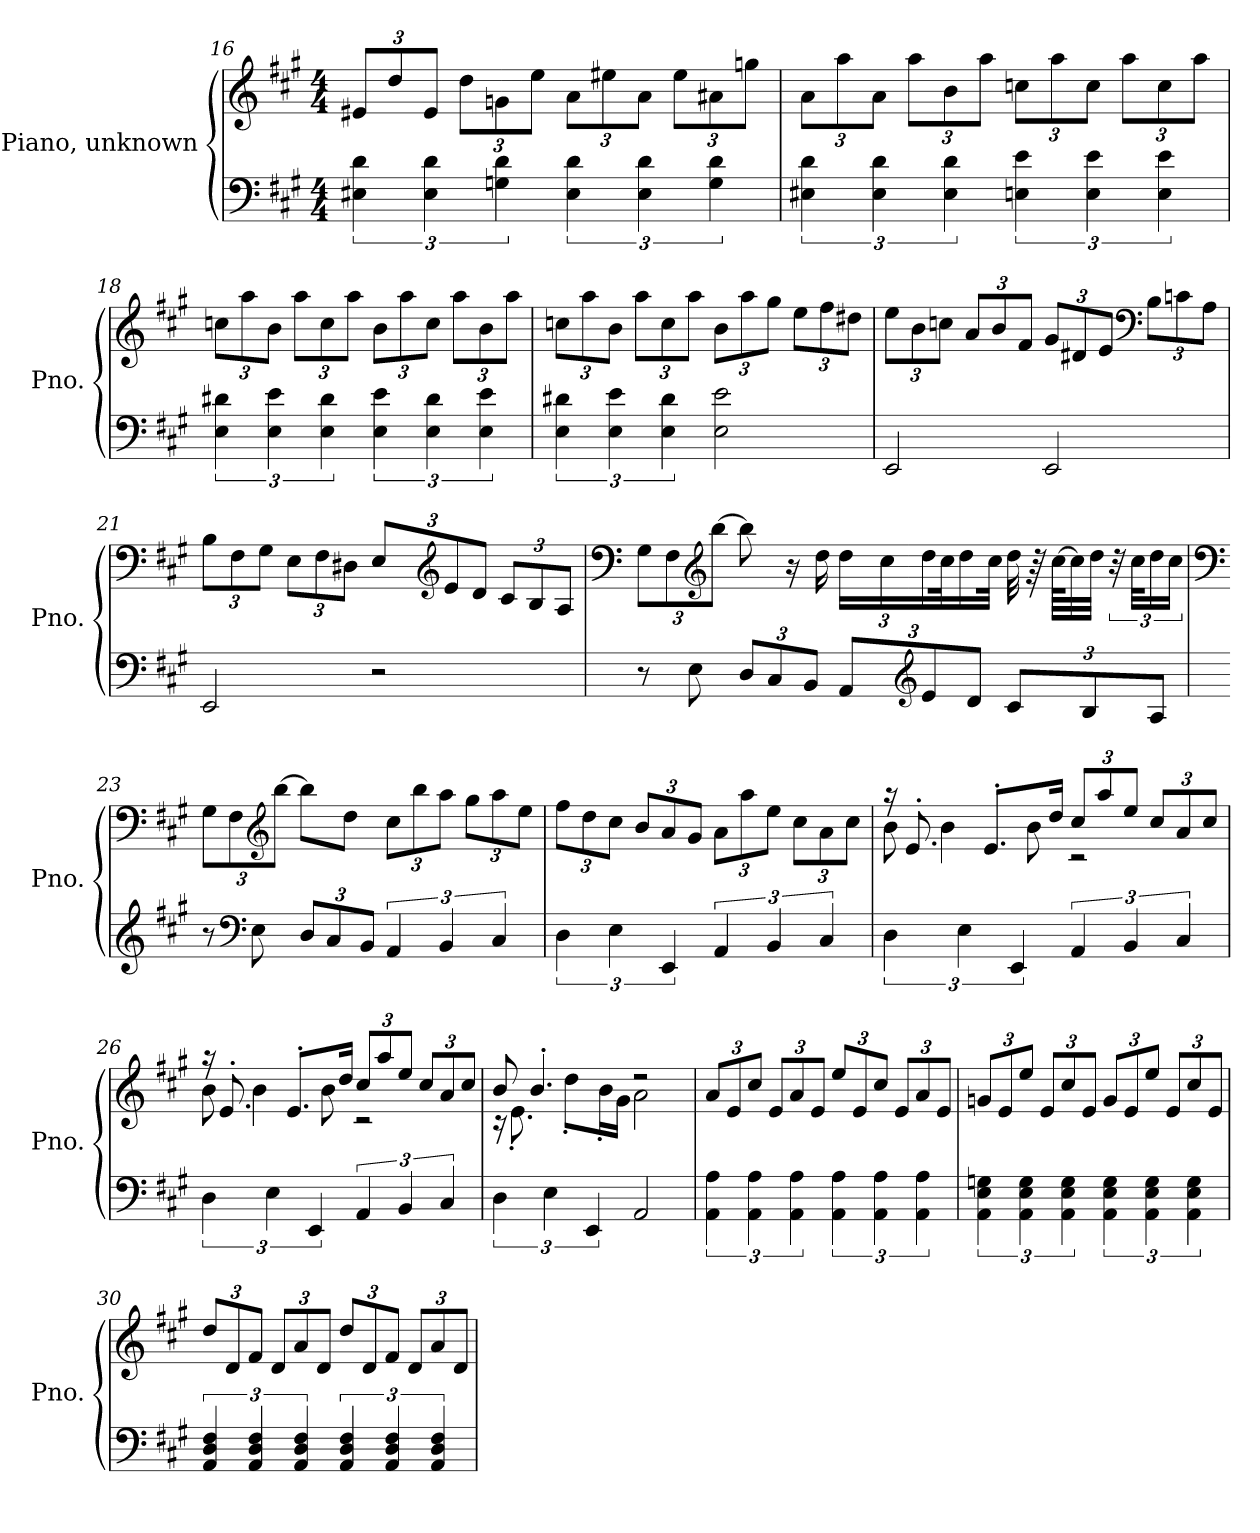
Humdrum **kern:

**kern	**kern
*part1	*part1
*staff2	*staff1
*I"Piano, unknown	*
*I'Pno.	*
*clefF4	*clefG2
*k[f#c#g#]	*k[f#c#g#]
*M4/4	*M4/4
*	*Xbrackettup
=16	=16
6E#X\ 6d\	12e#X/L
.	12dd/
6E#\ 6d\	12e#/J
.	12dd\L
6Gn\ 6d\	12gn\
.	12ee\J
6E#\ 6d\	12a\L
.	12ee#X\
6E#\ 6d\	12a\J
.	12ee#\L
6G\ 6d\	12a#X\
.	12ggn\J
=17	=17
6E#X\ 6d\	12a\L
.	12aa\
6E#\ 6d\	12a\J
.	12aa\L
6E#\ 6d\	12b\
.	12aa\J
6En\ 6e\	12ccn\L
.	12aa\
6E\ 6e\	12cc\J
.	12aa\L
6E\ 6e\	12cc\
.	12aa\J
!!LO:LB:g=z
=18	=18
6E\ 6d#X\	12ccn\L
.	12aa\
6E\ 6e\	12b\J
.	12aa\L
6E\ 6d#\	12cc\
.	12aa\J
6E\ 6e\	12b\L
.	12aa\
6E\ 6d#\	12cc\J
.	12aa\L
6E\ 6e\	12b\
.	12aa\J
=19	=19
6E\ 6d#X\	12ccn\L
.	12aa\
6E\ 6e\	12b\J
.	12aa\L
6E\ 6d#\	12cc\
.	12aa\J
2E\ 2e\	12b\L
.	12aa\
.	12gg#\J
.	12ee\L
.	12ff#\
.	12dd#X\J
=20	=20
2EE/	12ee\L
.	12b\
.	12ccn\J
.	12a/L
.	12b/
.	12f#/J
2EE/	12g#/L
.	12d#X/
.	12e/J
*	*clefF4
.	12B\L
.	12cn\
.	12A\J
!!LO:LB:g=z
=21	=21
2EE/	12B\L
.	12F#\
.	12G#\J
.	12E\L
.	12F#\
.	12D#X\J
2r	12E/L
*	*clefG2
.	12e/
.	12d/J
.	12c#/L
.	12B/
.	12A/J
=22	=22
*	*clefF4
8r	12G#\L
.	12F#\
8E\	.
*	*clefG2
.	[12bb\J
*Xbrackettup	*
12D/L	8bb\]
12C#/	.
.	16r
12BB/J	.
.	16dd\
12AA/L	24dd\LL
.	24cc#\
*clefG2	*
12e/	24dd\
.	32cc#\K
.	16dd\
12d/J	.
.	32cc#\JJk
12c#/L	32dd\
.	64r
.	[64cc#\KLLL
.	32cc#\]
12B/	.
.	32dd\JJJ
*	*brackettup
.	48r
.	48cc#\KLL
12A/J	24dd\
.	24cc#\JJ
!!LO:LB:g=z
=23	=23
*	*clefF4
*	*Xbrackettup
8r	12G#\L
.	12F#\
*clefF4	*
8E\	.
*	*clefG2
.	[12bb\J
12D/L	8bb\L]
12C#/	.
.	8dd\J
12BB/J	.
*brackettup	*
6AA/	12cc#\L
.	12bb\
6BB/	12aa\J
.	12gg#\L
6C#/	12aa\
.	12ee\J
=24	=24
6D\	12ff#\L
.	12dd\
6E\	12cc#\J
.	12b/L
6EE/	12a/
.	12g#/J
6AA/	12a\L
.	12aa\
6BB/	12ee\J
.	12cc#\L
6C#/	12a\
.	12cc#\J
=25	=25
*	*^
6D\	16r	8b\
.	8.e'/	.
.	.	4b\
6E\	.	.
.	8.e'/L	.
6EE/	.	.
.	.	8b\
.	16dd/Jk	.
6AA/	12cc#/L	2r
.	12aa/	.
6BB/	12ee/J	.
.	12cc#/L	.
6C#/	12a/	.
.	12cc#/J	.
!!LO:LB:g=z	!!
=26	=26	=26
6D\	16r	8b\
.	8.e'/	.
.	.	4b\
6E\	.	.
.	8.e'/L	.
6EE/	.	.
.	.	8b\
.	16dd/Jk	.
6AA/	12cc#/L	2r
.	12aa/	.
6BB/	12ee/J	.
.	12cc#/L	.
6C#/	12a/	.
.	12cc#/J	.
=27	=27	=27
6D\	8b/	16r
.	.	8.e'\
.	4.b'/	.
6E\	.	.
.	.	8dd'\L
6EE/	.	.
.	.	16b'\L
.	.	16g#\JJ
2AA/	2r	2a\
*	*v	*v
=28	=28
6AA\ 6A\	12a/L
.	12e/
6AA\ 6A\	12cc#/J
.	12e/L
6AA\ 6A\	12a/
.	12e/J
6AA\ 6A\	12ee/L
.	12e/
6AA\ 6A\	12cc#/J
.	12e/L
6AA\ 6A\	12a/
.	12e/J
!!LO:LB:g=z
=29	=29
6AA\ 6E\ 6Gn\	12gn/L
.	12e/
6AA\ 6E\ 6G\	12ee/J
.	12e/L
6AA\ 6E\ 6G\	12cc#/
.	12e/J
6AA\ 6E\ 6G\	12g/L
.	12e/
6AA\ 6E\ 6G\	12ee/J
.	12e/L
6AA\ 6E\ 6G\	12cc#/
.	12e/J
=30	=30
6AA/ 6D/ 6F#/	12dd/L
.	12d/
6AA/ 6D/ 6F#/	12f#/J
.	12d/L
6AA/ 6D/ 6F#/	12a/
.	12d/J
6AA/ 6D/ 6F#/	12dd/L
.	12d/
6AA/ 6D/ 6F#/	12f#/J
.	12d/L
6AA/ 6D/ 6F#/	12a/
.	12d/J
=	=
*-	*-
